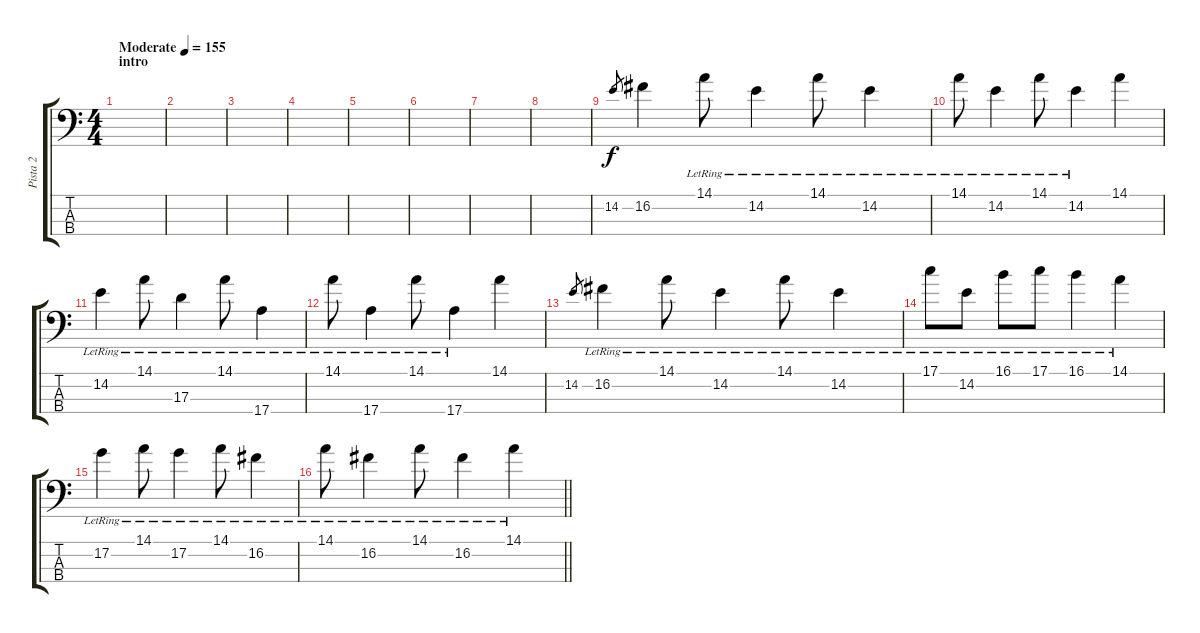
\track ("Pista 2" "Pista 2") {instrument electricbassfinger}
\staff {score tabs}
\tuning (G2 D2 A1 E1) {hide}
\ts (4 4)
\section ("" "intro")
\tempo (155 "Moderate")
\clef f4
\ks c
|
|
|
|
|
|
|
|
14.2.8{gr} 16.2.4 14.1{lr}.8 14.2{lr}.4 14.1{lr}.8 14.2{lr}.4 |
14.1{lr}.8 14.2{lr}.4 14.1{lr}.8 14.2{lr}.4 14.1.4 |
14.2{lr}.4 14.1{lr}.8 17.3{lr}.4 14.1{lr}.8 17.4{lr}.4 |
14.1{lr}.8 17.4{lr}.4 14.1{lr}.8 17.4{lr}.4 14.1.4 |
14.2.8{gr} 16.2{lr}.4 14.1{lr}.8 14.2{lr}.4 14.1{lr}.8 14.2{lr}.4 |
17.1{lr}.8 14.2{lr}.8 16.1{lr}.8 17.1{lr}.8 16.1{lr}.4 14.1{lr}.4 |
17.2{lr}.4 14.1{lr}.8 17.2{lr}.4 14.1{lr}.8 16.2{lr}.4 |
\barLineRight lightlight
14.1{lr}.8 16.2{lr}.4 14.1{lr}.8 16.2{lr}.4 14.1{lr}.4
